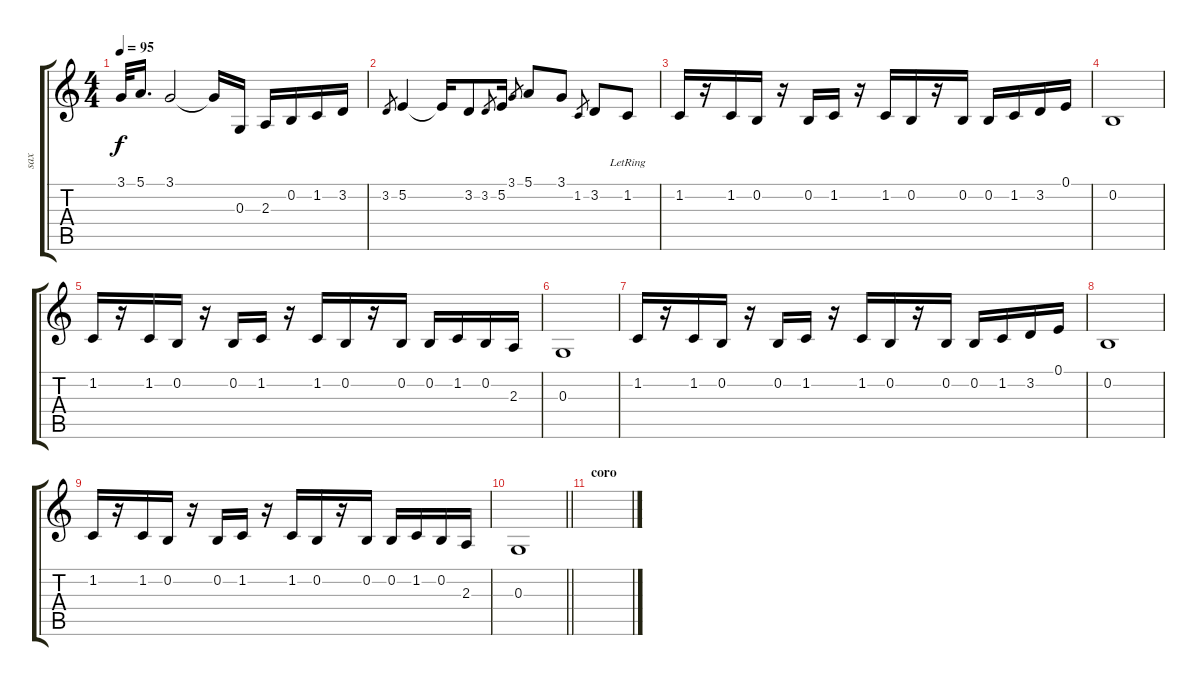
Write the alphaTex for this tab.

\track ("sax" "sax") {instrument tenorsax}
\staff {score tabs}
\tuning (E4 B3 G3 D3 A2 E2) {hide}
\ts (4 4)
\tempo 95
\clef g2
\ks c
3.1.32{dy f instrument tenorsax} 5.1.16{d} 3.1.2 3.1{t}.16 0.3.16 2.3.16 0.2.16 1.2.16 3.2.16 |
3.2.8{gr} 5.2.4 5.2{t}.16 3.2.8 3.2.8{gr} 5.2.16 3.1.8{gr} 5.1.8 3.1.8 1.2.8{gr} 3.2.8 1.2{lr}.8 |
1.2.16 r.16 1.2.16 0.2.16 r.16 0.2.16 1.2.16 r.16 1.2.16 0.2.16 r.16 0.2.16 0.2.16 1.2.16 3.2.16 0.1.16 |
0.2.1 |
1.2.16 r.16 1.2.16 0.2.16 r.16 0.2.16 1.2.16 r.16 1.2.16 0.2.16 r.16 0.2.16 0.2.16 1.2.16 0.2.16 2.3.16 |
0.3.1 |
1.2.16 r.16 1.2.16 0.2.16 r.16 0.2.16 1.2.16 r.16 1.2.16 0.2.16 r.16 0.2.16 0.2.16 1.2.16 3.2.16 0.1.16 |
0.2.1 |
1.2.16 r.16 1.2.16 0.2.16 r.16 0.2.16 1.2.16 r.16 1.2.16 0.2.16 r.16 0.2.16 0.2.16 1.2.16 0.2.16 2.3.16 |
\barLineRight lightlight
0.3.1 |
\section ("" "coro")
